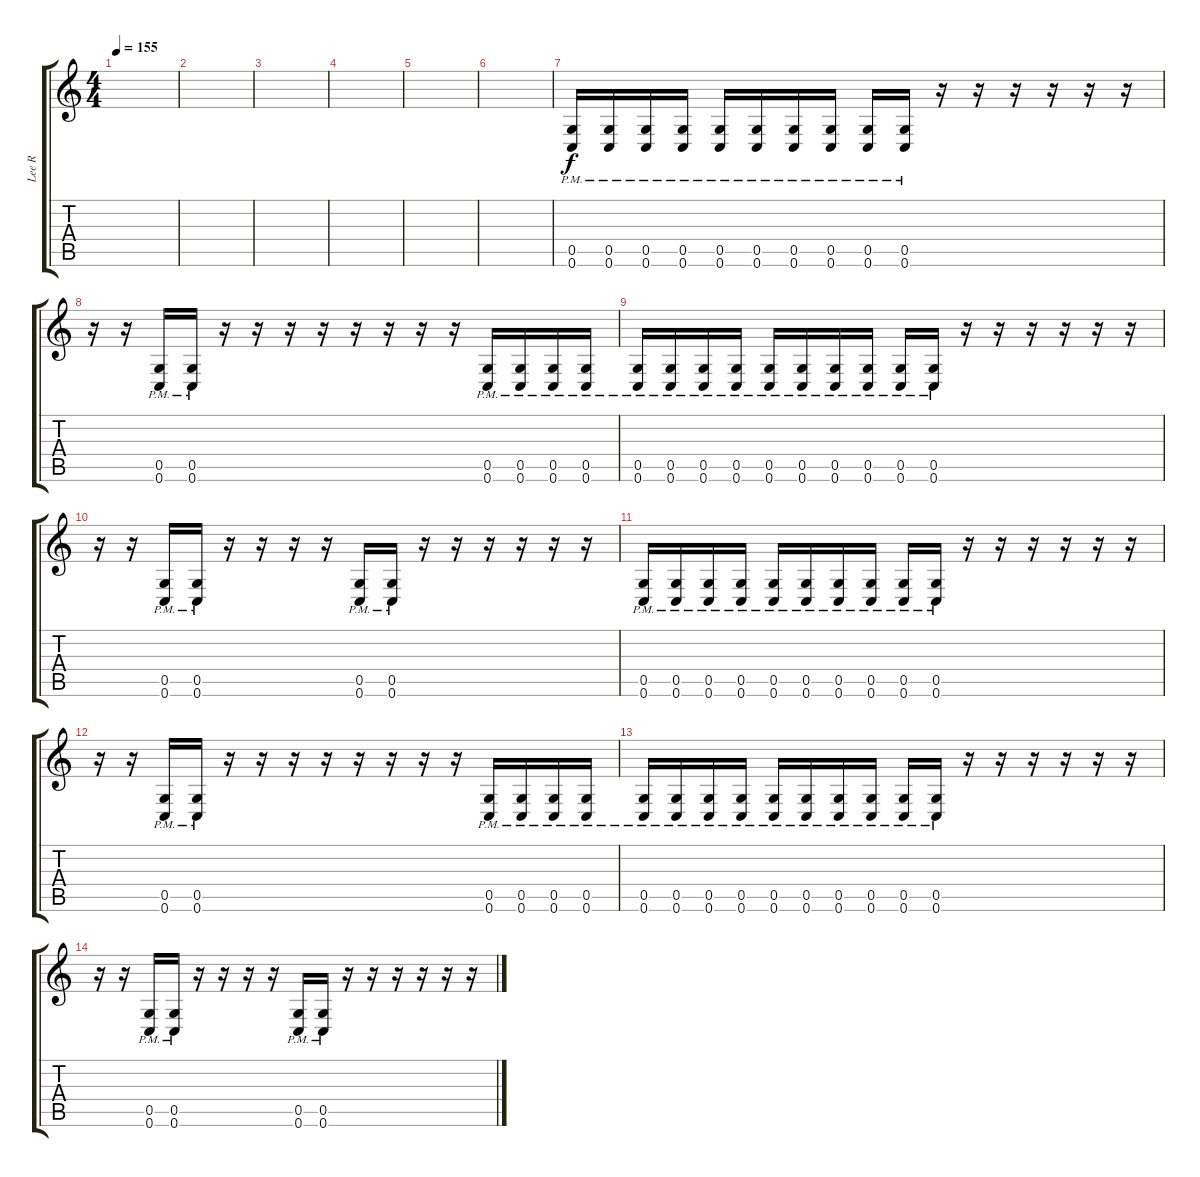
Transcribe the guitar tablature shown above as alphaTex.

\track ("Lee R" "Lee R") {instrument distortionguitar}
\staff {score tabs}
\tuning (D4 A3 F3 C3 G2 C2) {hide}
\ts (4 4)
\tempo 155
\clef g2
\ks c
|
|
|
|
|
|
(0.5{pm} 0.6{pm}).16 (0.5{pm} 0.6{pm}).16 (0.5{pm} 0.6{pm}).16 (0.5{pm} 0.6{pm}).16 (0.5{pm} 0.6{pm}).16 (0.5{pm} 0.6{pm}).16 (0.5{pm} 0.6{pm}).16 (0.5{pm} 0.6{pm}).16 (0.5{pm} 0.6{pm}).16 (0.5{pm} 0.6{pm}).16 r.16 r.16 r.16 r.16 r.16 r.16 |
r.16 r.16 (0.5{pm} 0.6{pm}).16 (0.5{pm} 0.6{pm}).16 r.16 r.16 r.16 r.16 r.16 r.16 r.16 r.16 (0.5{pm} 0.6{pm}).16 (0.5{pm} 0.6{pm}).16 (0.5{pm} 0.6{pm}).16 (0.5{pm} 0.6{pm}).16 |
(0.5{pm} 0.6{pm}).16 (0.5{pm} 0.6{pm}).16 (0.5{pm} 0.6{pm}).16 (0.5{pm} 0.6{pm}).16 (0.5{pm} 0.6{pm}).16 (0.5{pm} 0.6{pm}).16 (0.5{pm} 0.6{pm}).16 (0.5{pm} 0.6{pm}).16 (0.5{pm} 0.6{pm}).16 (0.5{pm} 0.6{pm}).16 r.16 r.16 r.16 r.16 r.16 r.16 |
r.16 r.16 (0.5{pm} 0.6{pm}).16 (0.5{pm} 0.6{pm}).16 r.16 r.16 r.16 r.16 (0.5{pm} 0.6{pm}).16 (0.5{pm} 0.6{pm}).16 r.16 r.16 r.16 r.16 r.16 r.16 |
(0.5{pm} 0.6{pm}).16 (0.5{pm} 0.6{pm}).16 (0.5{pm} 0.6{pm}).16 (0.5{pm} 0.6{pm}).16 (0.5{pm} 0.6{pm}).16 (0.5{pm} 0.6{pm}).16 (0.5{pm} 0.6{pm}).16 (0.5{pm} 0.6{pm}).16 (0.5{pm} 0.6{pm}).16 (0.5{pm} 0.6{pm}).16 r.16 r.16 r.16 r.16 r.16 r.16 |
r.16 r.16 (0.5{pm} 0.6{pm}).16 (0.5{pm} 0.6{pm}).16 r.16 r.16 r.16 r.16 r.16 r.16 r.16 r.16 (0.5{pm} 0.6{pm}).16 (0.5{pm} 0.6{pm}).16 (0.5{pm} 0.6{pm}).16 (0.5{pm} 0.6{pm}).16 |
(0.5{pm} 0.6{pm}).16 (0.5{pm} 0.6{pm}).16 (0.5{pm} 0.6{pm}).16 (0.5{pm} 0.6{pm}).16 (0.5{pm} 0.6{pm}).16 (0.5{pm} 0.6{pm}).16 (0.5{pm} 0.6{pm}).16 (0.5{pm} 0.6{pm}).16 (0.5{pm} 0.6{pm}).16 (0.5{pm} 0.6{pm}).16 r.16 r.16 r.16 r.16 r.16 r.16 |
r.16 r.16 (0.5{pm} 0.6{pm}).16 (0.5{pm} 0.6{pm}).16 r.16 r.16 r.16 r.16 (0.5{pm} 0.6{pm}).16 (0.5{pm} 0.6{pm}).16 r.16 r.16 r.16 r.16 r.16 r.16
